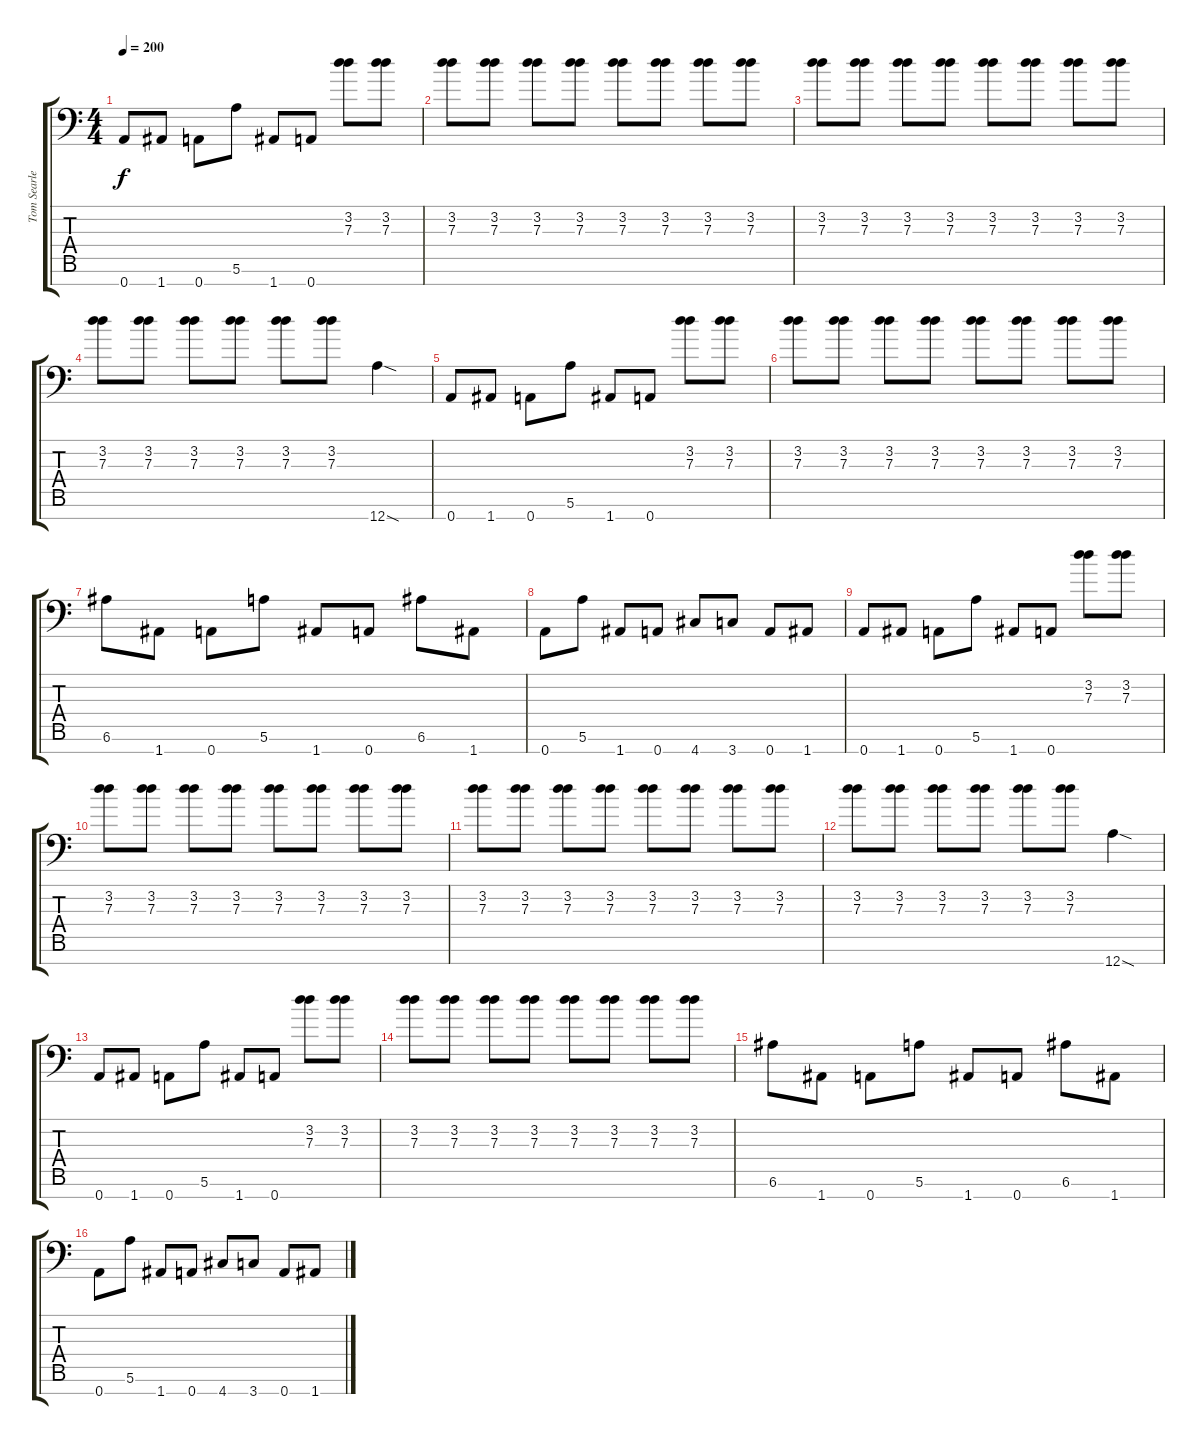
\track ("Tom Searle" "Tom Searle") {instrument distortionguitar}
\staff {score tabs}
\tuning (E4 B3 G3 D3 A2 E2 A1) {hide}
\ts (4 4)
\tempo 200
\clef f4
\ks c
0.7.8{dy f} 1.7.8 0.7.8 5.6.8 1.7.8 0.7.8 (3.2 7.3).8 (3.2 7.3).8 |
(3.2 7.3).8 (3.2 7.3).8 (3.2 7.3).8 (3.2 7.3).8 (3.2 7.3).8 (3.2 7.3).8 (3.2 7.3).8 (3.2 7.3).8 |
(3.2 7.3).8 (3.2 7.3).8 (3.2 7.3).8 (3.2 7.3).8 (3.2 7.3).8 (3.2 7.3).8 (3.2 7.3).8 (3.2 7.3).8 |
(3.2 7.3).8 (3.2 7.3).8 (3.2 7.3).8 (3.2 7.3).8 (3.2 7.3).8 (3.2 7.3).8 12.7{sod}.4 |
0.7.8 1.7.8 0.7.8 5.6.8 1.7.8 0.7.8 (3.2 7.3).8 (3.2 7.3).8 |
(3.2 7.3).8 (3.2 7.3).8 (3.2 7.3).8 (3.2 7.3).8 (3.2 7.3).8 (3.2 7.3).8 (3.2 7.3).8 (3.2 7.3).8 |
6.6.8 1.7.8 0.7.8 5.6.8 1.7.8 0.7.8 6.6.8 1.7.8 |
0.7.8 5.6.8 1.7.8 0.7.8 4.7.8 3.7.8 0.7.8 1.7.8 |
0.7.8 1.7.8 0.7.8 5.6.8 1.7.8 0.7.8 (3.2 7.3).8 (3.2 7.3).8 |
(3.2 7.3).8 (3.2 7.3).8 (3.2 7.3).8 (3.2 7.3).8 (3.2 7.3).8 (3.2 7.3).8 (3.2 7.3).8 (3.2 7.3).8 |
(3.2 7.3).8 (3.2 7.3).8 (3.2 7.3).8 (3.2 7.3).8 (3.2 7.3).8 (3.2 7.3).8 (3.2 7.3).8 (3.2 7.3).8 |
(3.2 7.3).8 (3.2 7.3).8 (3.2 7.3).8 (3.2 7.3).8 (3.2 7.3).8 (3.2 7.3).8 12.7{sod}.4 |
0.7.8 1.7.8 0.7.8 5.6.8 1.7.8 0.7.8 (3.2 7.3).8 (3.2 7.3).8 |
(3.2 7.3).8 (3.2 7.3).8 (3.2 7.3).8 (3.2 7.3).8 (3.2 7.3).8 (3.2 7.3).8 (3.2 7.3).8 (3.2 7.3).8 |
6.6.8 1.7.8 0.7.8 5.6.8 1.7.8 0.7.8 6.6.8 1.7.8 |
0.7.8 5.6.8 1.7.8 0.7.8 4.7.8 3.7.8 0.7.8 1.7.8
